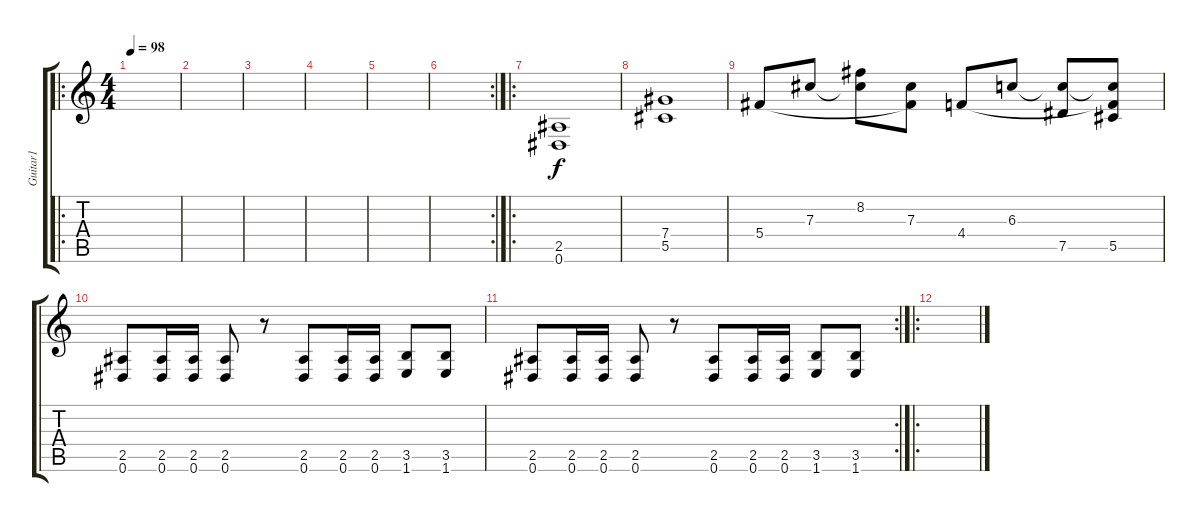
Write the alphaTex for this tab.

\track ("Guitar1" "Guitar1") {instrument distortionguitar}
\staff {score tabs}
\tuning (Eb4 Bb3 Gb3 Db3 Ab2 Eb2) {hide}
\ro
\ts (4 4)
\tempo 98
\clef g2
\ks c
|
|
|
|
|
\rc 2
|
\ro
(2.5 0.6).1 |
(7.4 5.5).1 |
5.4.8 7.3.8 (8.2 7.3{t}).8 (7.3 5.4{t}).8 4.4.8 6.3.8 (6.3{t} 7.5).8 (6.3{t} 4.4{t} 5.5).8 |
(2.5 0.6).8 (2.5 0.6).16 (2.5 0.6).16 (2.5 0.6).8 r.8 (2.5 0.6).8 (2.5 0.6).16 (2.5 0.6).16 (3.5 1.6).8 (3.5 1.6).8 |
\rc 2
(2.5 0.6).8 (2.5 0.6).16 (2.5 0.6).16 (2.5 0.6).8 r.8 (2.5 0.6).8 (2.5 0.6).16 (2.5 0.6).16 (3.5 1.6).8 (3.5 1.6).8 |
\ro
